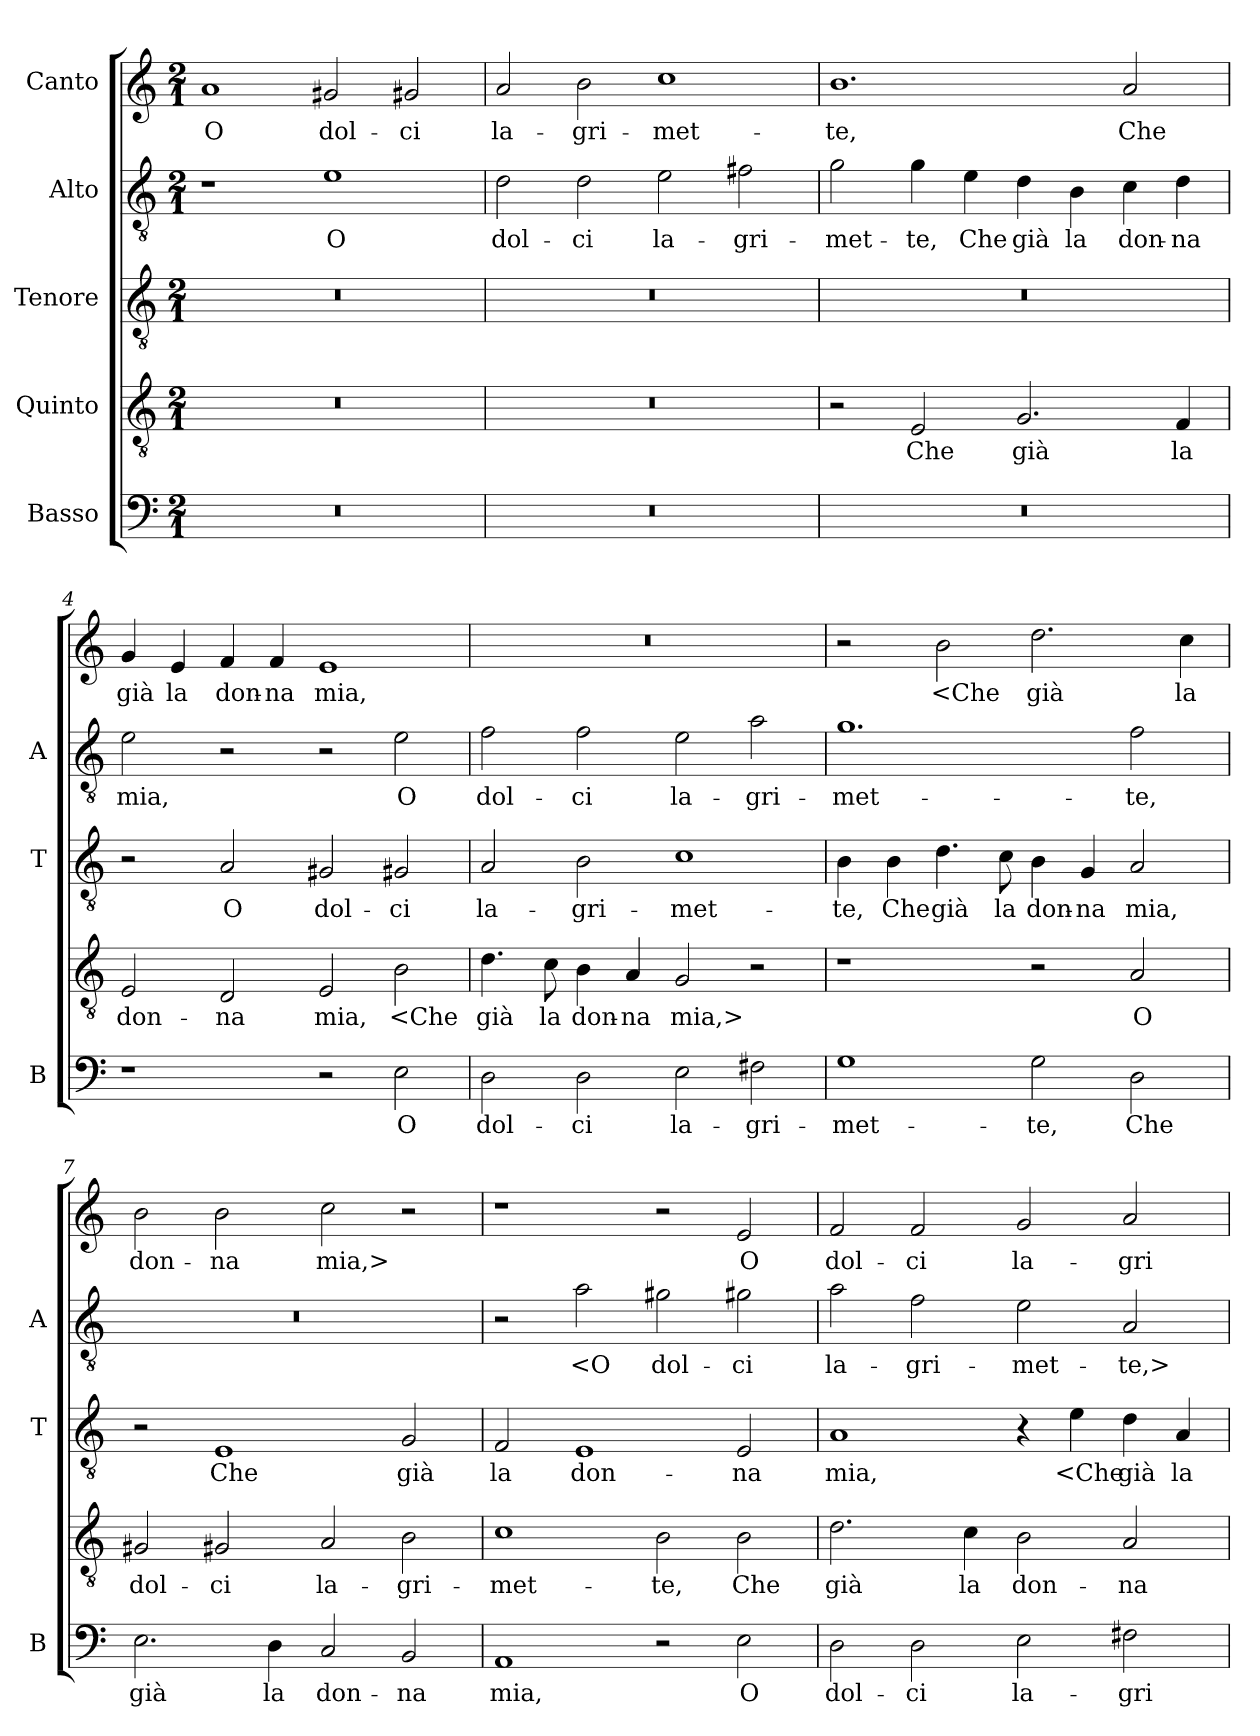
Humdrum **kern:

**kern	**text	**kern	**text	**kern	**text	**kern	**text	**kern	**text
*part5	*part5	*part4	*part4	*part3	*part3	*part2	*part2	*part1	*part1
*staff5	*staff5	*staff4	*staff4	*staff3	*staff3	*staff2	*staff2	*staff1	*staff1
*I"Basso	*	*I"Quinto	*	*I"Tenore	*	*I"Alto	*	*I"Canto	*
*I'B	*	*	*	*I'T	*	*I'A	*	*	*
*clefF4	*	*clefGv2	*	*clefGv2	*	*clefGv2	*	*clefG2	*
*k[]	*	*k[]	*	*k[]	*	*k[]	*	*k[]	*
*C:	*	*C:	*	*C:	*	*C:	*	*C:	*
*M2/1	*	*M2/1	*	*M2/1	*	*M2/1	*	*M2/1	*
=1	=1	=1	=1	=1	=1	=1	=1	=1	=1
0r	.	0r	.	0r	.	1r	.	1a	O
.	.	.	.	.	.	1e	O	2g#X	dol-
.	.	.	.	.	.	.	.	2g#X	-ci
=2	=2	=2	=2	=2	=2	=2	=2	=2	=2
0r	.	0r	.	0r	.	2d	dol-	2a	la-
.	.	.	.	.	.	2d	-ci	2b	-gri-
.	.	.	.	.	.	2e	la-	1cc	-met-
.	.	.	.	.	.	2f#X	-gri-	.	.
=3	=3	=3	=3	=3	=3	=3	=3	=3	=3
0r	.	2r	.	0r	.	2g	-met-	1.b	-te,
.	.	2E	Che	.	.	4g	-te,	.	.
.	.	.	.	.	.	4e	Che	.	.
.	.	2.G	già	.	.	4d	già	.	.
.	.	.	.	.	.	4B	la	.	.
.	.	.	.	.	.	4c	don-	2a	Che
.	.	4F	la	.	.	4d	-na	.	.
=4	=4	=4	=4	=4	=4	=4	=4	=4	=4
1r	.	2E	don-	2r	.	2e	mia,	4g	già
.	.	.	.	.	.	.	.	4e	la
.	.	2D	-na	2A	O	2r	.	4f	don-
.	.	.	.	.	.	.	.	4f	-na
2r	.	2E	mia,	2G#X	dol-	2r	.	1e	mia,
2E	O	2B	<Che	2G#X	-ci	2e	O	.	.
=5	=5	=5	=5	=5	=5	=5	=5	=5	=5
2D	dol-	4.d	già	2A	la-	2f	dol-	0r	.
.	.	8c	la	.	.	.	.	.	.
2D	-ci	4B	don-	2B	-gri-	2f	-ci	.	.
.	.	4A	-na	.	.	.	.	.	.
2E	la-	2G	mia,>	1c	-met-	2e	la-	.	.
2F#X	-gri-	2r	.	.	.	2a	-gri-	.	.
=6	=6	=6	=6	=6	=6	=6	=6	=6	=6
1G	-met-	1r	.	4B	-te,	1.g	-met-	2r	.
.	.	.	.	4B	Che	.	.	.	.
.	.	.	.	4.d	già	.	.	2b	<Che
.	.	.	.	8c	la	.	.	.	.
2G	-te,	2r	.	4B	don-	.	.	2.dd	già
.	.	.	.	4G	-na	.	.	.	.
2D	Che	2A	O	2A	mia,	2f	-te,	.	.
.	.	.	.	.	.	.	.	4cc	la
=7	=7	=7	=7	=7	=7	=7	=7	=7	=7
2.E	già	2G#X	dol-	2r	.	0r	.	2b	don-
.	.	2G#X	-ci	1E	Che	.	.	2b	-na
4D	la	.	.	.	.	.	.	.	.
2C	don-	2A	la-	.	.	.	.	2cc	mia,>
2BB	-na	2B	-gri-	2G	già	.	.	2r	.
=8	=8	=8	=8	=8	=8	=8	=8	=8	=8
1AA	mia,	1c	-met-	2F	la	2r	.	1r	.
.	.	.	.	1E	don-	2a	<O	.	.
2r	.	2B	-te,	.	.	2g#X	dol-	2r	.
2E	O	2B	Che	2E	-na	2g#X	-ci	2e	O
=9	=9	=9	=9	=9	=9	=9	=9	=9	=9
2D	dol-	2.d	già	1A	mia,	2a	la-	2f	dol-
2D	-ci	.	.	.	.	2f	-gri-	2f	-ci
.	.	4c	la	.	.	.	.	.	.
2E	la-	2B	don-	4r	.	2e	-met-	2g	la-
.	.	.	.	4e	<Che	.	.	.	.
2F#X	-gri-	2A	-na	4d	già	2A	-te,>	2a	-gri-
.	.	.	.	4A	la	.	.	.	.
=	=	=	=	=	=	=	=	=	=
*-	*-	*-	*-	*-	*-	*-	*-	*-	*-
